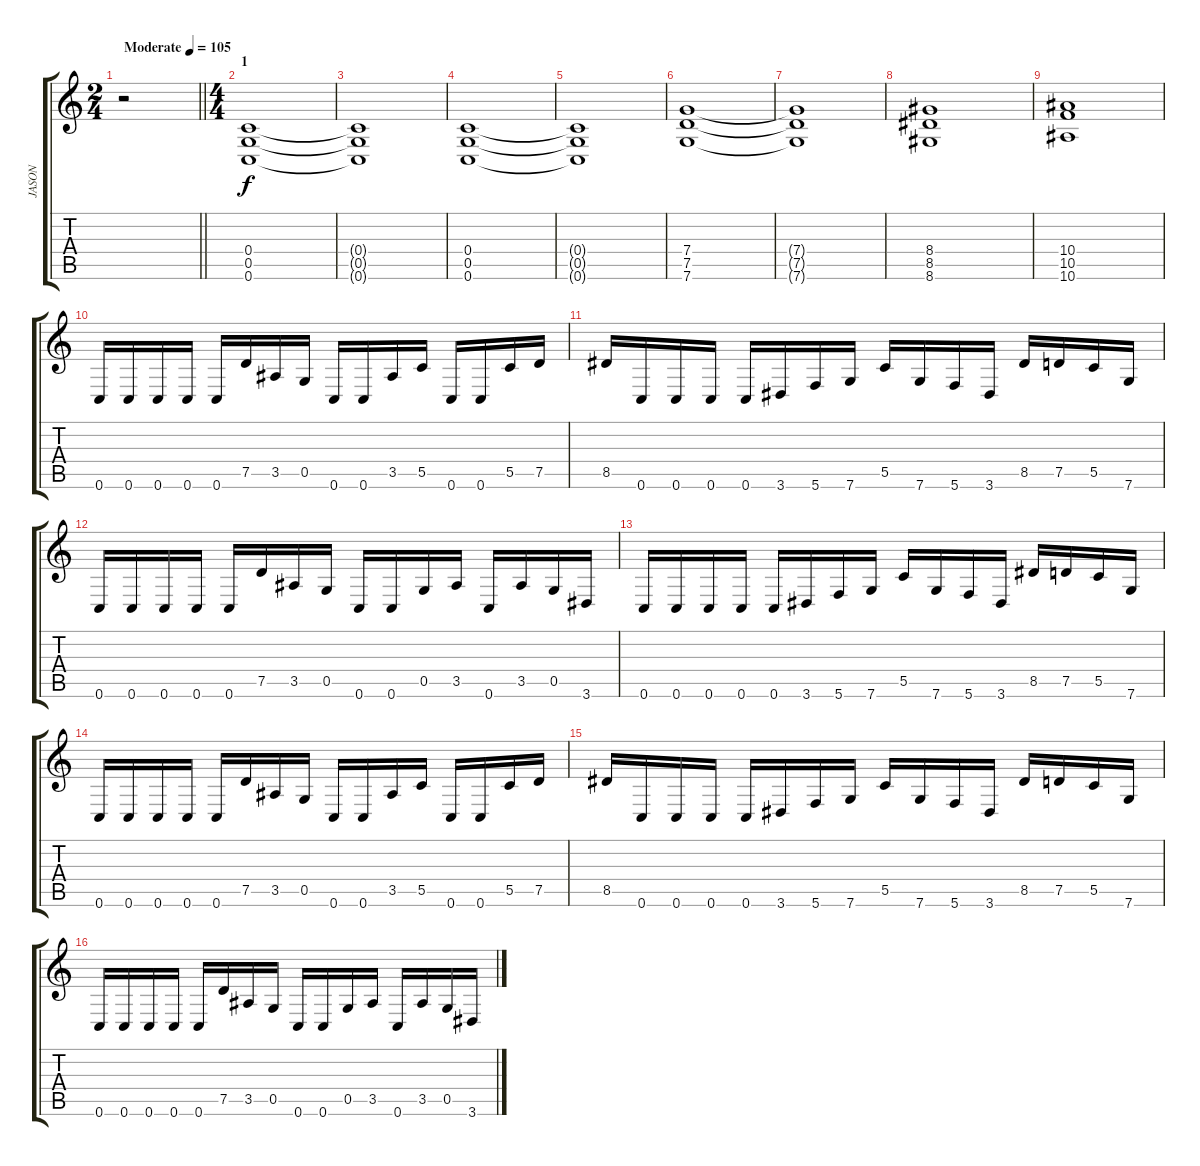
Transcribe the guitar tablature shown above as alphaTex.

\track ("JASON" "JASON") {instrument distortionguitar}
\staff {score tabs}
\tuning (D4 A3 F3 C3 G2 C2) {hide}
\ts (2 4)
\tempo (105 "Moderate")
\clef g2
\barLineRight lightlight
\ks c
r.2{dy f instrument distortionguitar} |
\ts (4 4)
\section ("" "1")
(0.4 0.5 0.6).1 |
(0.4{t} 0.5{t} 0.6{t}).1 |
(0.4 0.5 0.6).1 |
(0.4{t} 0.5{t} 0.6{t}).1 |
(7.4 7.5 7.6).1 |
(7.4{t} 7.5{t} 7.6{t}).1 |
(8.4 8.5 8.6).1 |
(10.4 10.5 10.6).1 |
0.6.16 0.6.16 0.6.16 0.6.16 0.6.16 7.5.16 3.5.16 0.5.16 0.6.16 0.6.16 3.5.16 5.5.16 0.6.16 0.6.16 5.5.16 7.5.16 |
8.5.16 0.6.16 0.6.16 0.6.16 0.6.16 3.6.16 5.6.16 7.6.16 5.5.16 7.6.16 5.6.16 3.6.16 8.5.16 7.5.16 5.5.16 7.6.16 |
0.6.16 0.6.16 0.6.16 0.6.16 0.6.16 7.5.16 3.5.16 0.5.16 0.6.16 0.6.16 0.5.16 3.5.16 0.6.16 3.5.16 0.5.16 3.6.16 |
0.6.16 0.6.16 0.6.16 0.6.16 0.6.16 3.6.16 5.6.16 7.6.16 5.5.16 7.6.16 5.6.16 3.6.16 8.5.16 7.5.16 5.5.16 7.6.16 |
0.6.16 0.6.16 0.6.16 0.6.16 0.6.16 7.5.16 3.5.16 0.5.16 0.6.16 0.6.16 3.5.16 5.5.16 0.6.16 0.6.16 5.5.16 7.5.16 |
8.5.16 0.6.16 0.6.16 0.6.16 0.6.16 3.6.16 5.6.16 7.6.16 5.5.16 7.6.16 5.6.16 3.6.16 8.5.16 7.5.16 5.5.16 7.6.16 |
0.6.16 0.6.16 0.6.16 0.6.16 0.6.16 7.5.16 3.5.16 0.5.16 0.6.16 0.6.16 0.5.16 3.5.16 0.6.16 3.5.16 0.5.16 3.6.16
